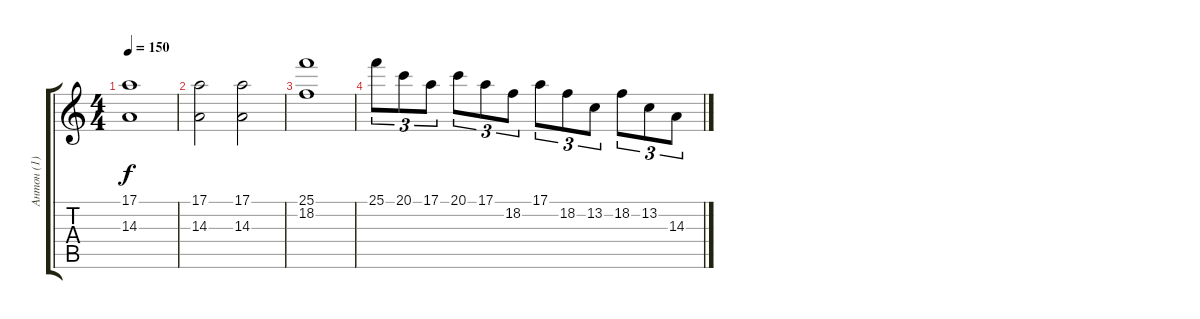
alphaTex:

\track ("Антон (1) - клавиши" "Антон (1) ") {instrument acousticgrandpiano}
\staff {score tabs}
\tuning (E4 B3 G3 D3 A2 E2) {hide}
\ts (4 4)
\tempo 150
\clef g2
\ks c
(17.1 14.3).1{dy f} |
(17.1 14.3).2 (17.1 14.3).2 |
(25.1 18.2).1 |
25.1.8{tu (3 2)} 20.1.8{tu (3 2)} 17.1.8{tu (3 2)} 20.1.8{tu (3 2)} 17.1.8{tu (3 2)} 18.2.8{tu (3 2)} 17.1.8{tu (3 2)} 18.2.8{tu (3 2)} 13.2.8{tu (3 2)} 18.2.8{tu (3 2)} 13.2.8{tu (3 2)} 14.3.8{tu (3 2)}
